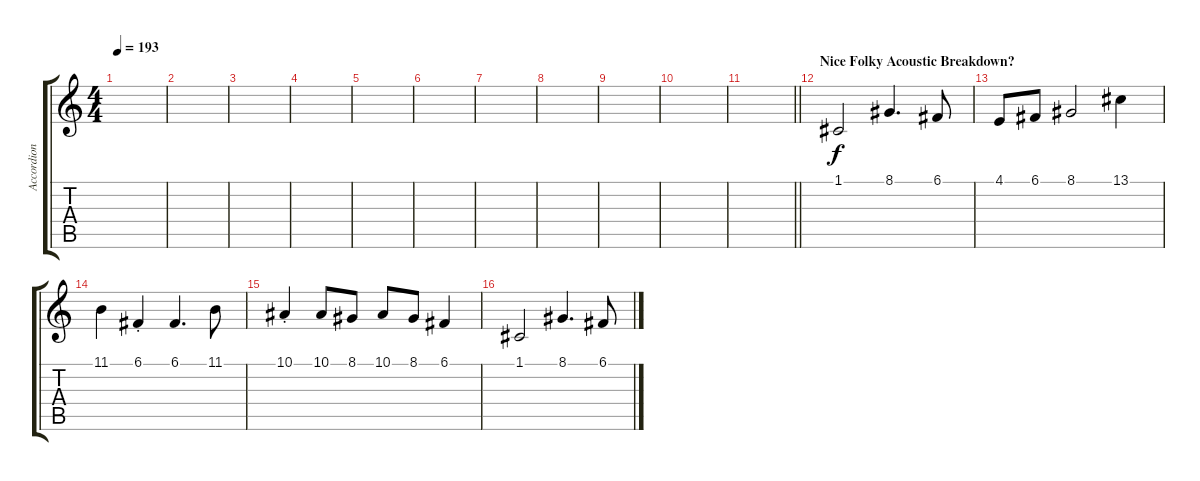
\track ("Accordion" "Accordion") {instrument accordion}
\staff {score tabs}
\tuning (C4 G3 Eb3 Bb2 F2 C2) {hide}
\ts (4 4)
\tempo 193
\clef g2
\ks c
|
|
|
|
|
|
|
|
|
|
\barLineRight lightlight
|
\section ("" "Nice Folky Acoustic Breakdown?")
1.1.2 8.1.4{d} 6.1.8 |
4.1.8 6.1.8 8.1.2 13.1.4 |
11.1.4 6.1{st}.4 6.1.4{d} 11.1.8 |
10.1{st}.4 10.1.8 8.1.8 10.1.8 8.1.8 6.1.4 |
1.1.2 8.1.4{d} 6.1.8
